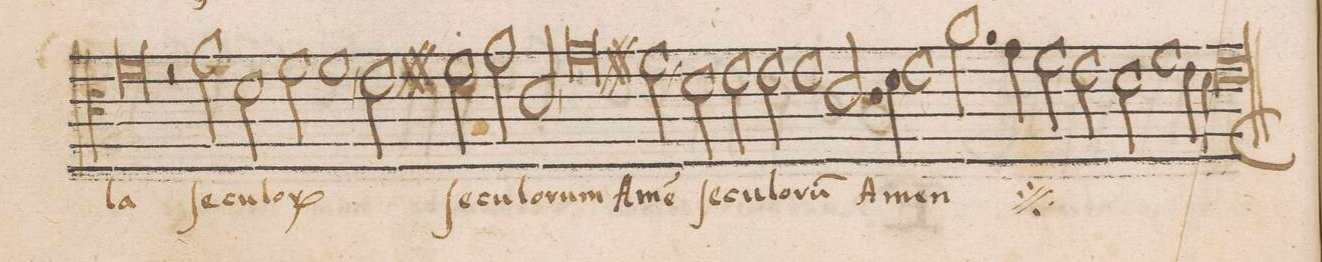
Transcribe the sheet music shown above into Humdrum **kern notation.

**kern	**text
*I"CANTVS	*
*clefC4	*
*k[]	*
*met(C|)	*
*M2/1	*
0f	-la
=73-	=73-
2rf	.
2g\	ſe-
2d\	-cu-
2f\	-lo-
=74-	=74-
1f,	-r(um)
2e\	ſe-
2f#X\	-cu-
=75-	=75-
2g\	-lo-
2c,/	-rum
0g	A-
=76-	=76-
2f#X,\	-me(n)
2d\	ſe-
=77-	=77-
2e\	-cu-
2e\	-lo-
1e	-ru(m)
=78-	=78-
2.c/	A-
4d\	.
1e	-men
=79-	=79-
*	*ij
2.a\	ſe-
4g\	-cu-
2f\ny	-lo-
2e\	-ru(m)
=80-	=80-
2d\	A-
1f	.
4e\	.
4d\	.
=81-	=81-
0e	-men
*	*Xij
=||	=||
*-	*-
